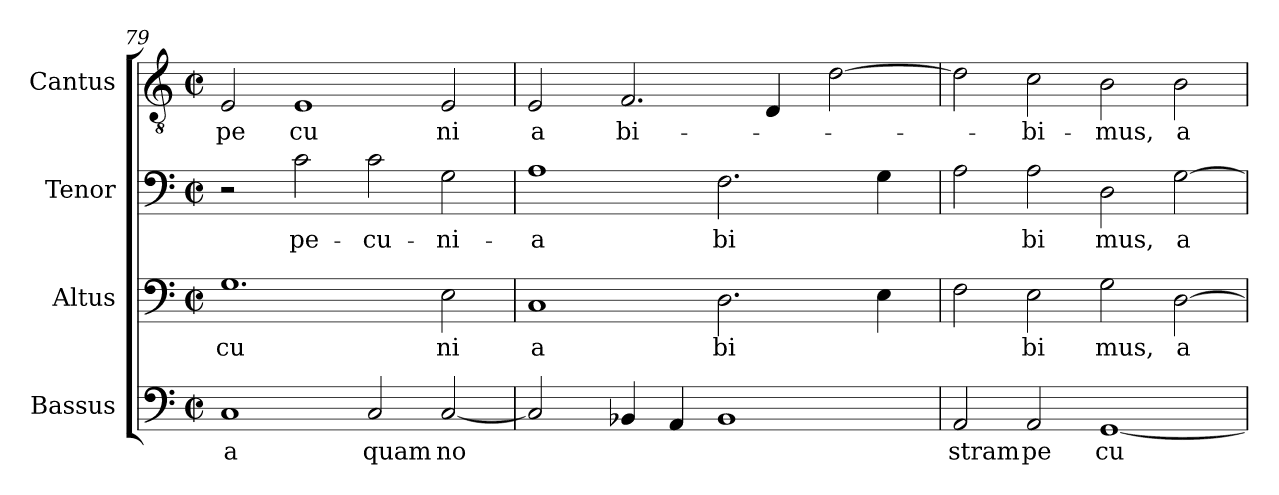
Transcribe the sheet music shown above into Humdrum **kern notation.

**kern	**text	**kern	**text	**kern	**text	**kern	**text
*part4	*part4	*part3	*part3	*part2	*part2	*part1	*part1
*staff4	*staff4	*staff3	*staff3	*staff2	*staff2	*staff1	*staff1
*I"Bassus	*	*I"Altus	*	*I"Tenor	*	*I"Cantus	*
*clefF4	*	*clefF4	*	*clefF4	*	*clefGv2	*
*	*	*	*	*	*	*k[]	*
*	*	*	*	*	*	*C:	*
*M2/2	*	*M2/2	*	*M2/2	*	*M2/2	*
*met(c|)	*	*met(c|)	*	*met(c|)	*	*met(c|)	*
=79	=79	=79	=79	=79	=79	=79	=79
!	!LO:LY:b:cj	!	!LO:LY:b:cj	!	!	!	!LO:LY:b:cj
1C	a	1.G	cu	2r	.	2E/	pe
!	!	!	!	!	!LO:LY:b:cj	!	!LO:LY:b:cj
.	.	.	.	2c\	pe-	1E	cu
!	!LO:LY:b:cj	!	!	!	!LO:LY:b:cj	!	!
2C/	quam	.	.	2c\	-cu-	.	.
!	!LO:LY:b:cj	!	!LO:LY:b:cj	!	!LO:LY:b:cj	!	!LO:LY:b:cj
[>2C/	no	2E\	ni	2G\	-ni-	2E/	ni
!!LO:LB:g=z
=80	=80	=80	=80	=80	=80	=80	=80
!	!	!	!LO:LY:b:cj	!	!LO:LY:b:cj	!	!LO:LY:b:cj
*^	*	*	*	*	*	*	*
2C/]	4.ryy	.	1C	a	1A	-a	2E/	a
.	1ryy	.	.	.	.	.	.	.
!	!	!	!	!	!	!	!	!LO:LY:b:cj
4BB-X/	.	.	.	.	.	.	2.F/	bi-
4AA/	.	.	.	.	.	.	.	.
!	!	!	!	!LO:LY:b:cj	!	!LO:LY:b:cj	!	!
1BB-	.	.	2.D\	bi	2.F\	bi	.	.
.	.	.	.	.	.	.	4D/	.
.	2ryy	.	.	.	.	.	.	.
.	.	.	.	.	.	.	[>2d\	.
.	.	.	4E\	.	4G\	.	.	.
.	8ryy	.	.	.	.	.	.	.
=81	=81	=81	=81	=81	=81	=81	=81	=81
!	!	!LO:LY:b:cj	!	!	!	!	!	!
*v	*v	*	*	*	*	*	*	*
2AA/	stram	2F\	.	2A\	.	2d\]	.
!	!LO:LY:b:cj	!	!LO:LY:b:cj	!	!LO:LY:b:cj	!	!LO:LY:b:cj
2AA/	pe	2E\	bi	2A\	bi	2c\	-bi-
!	!LO:LY:b:cj	!	!LO:LY:b:cj	!	!LO:LY:b:cj	!	!LO:LY:b:cj
[<1GG	cu	2G\	mus,	2D\	mus,	2B\	-mus,
!	!	!	!LO:LY:b:cj	!	!LO:LY:b:cj	!	!LO:LY:b:cj
.	.	[>2D\	a	[>2G\	a	2B\	a-
=	=	=	=	=	=	=	=
*-	*-	*-	*-	*-	*-	*-	*-
